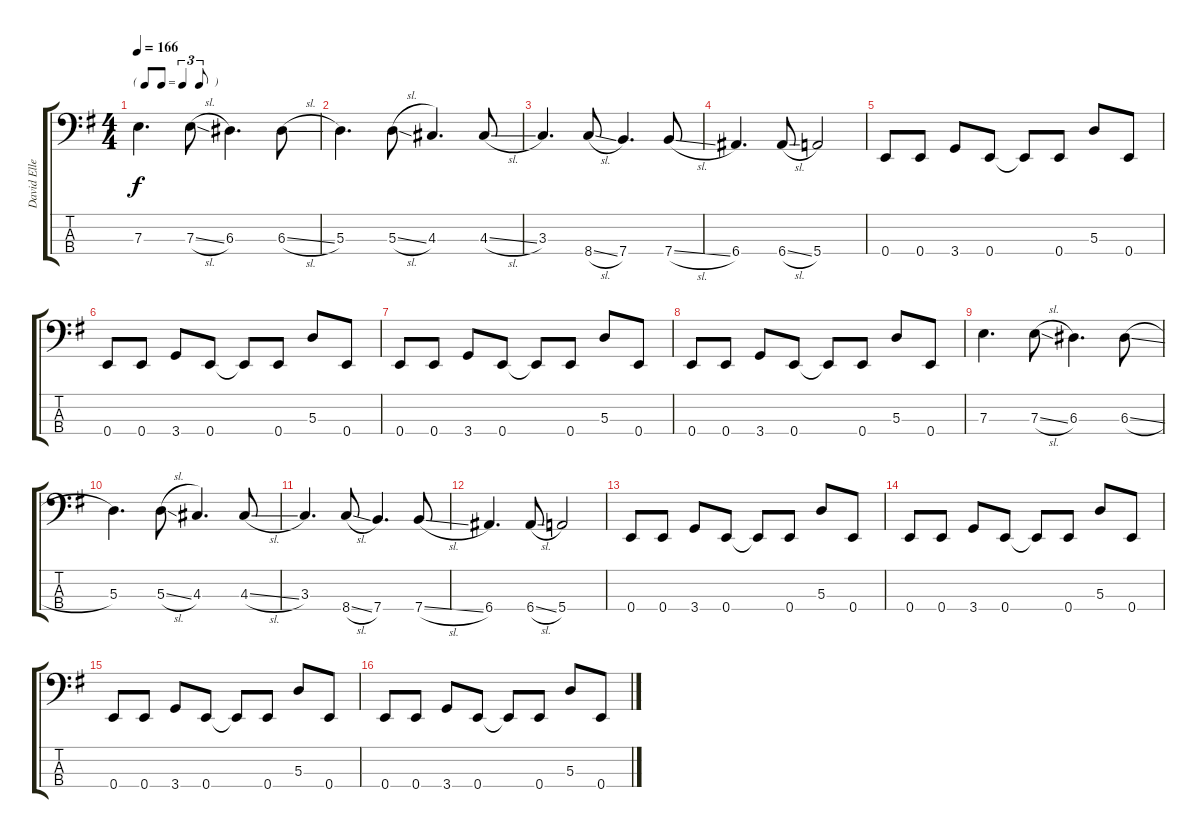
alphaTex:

\track ("David Ellefson" "David Elle") {instrument electricbasspick}
\staff {score tabs}
\tuning (G2 D2 A1 E1) {hide}
\ts (4 4)
\tf triplet8th
\tempo 166
\clef f4
\ks g
7.3.4{d dy f instrument electricbasspick} 7.3{sl}.8 6.3.4{d} 6.3{sl}.8 |
5.3.4{d} 5.3{sl}.8 4.3.4{d} 4.3{sl}.8 |
3.3.4{d} 8.4{sl}.8 7.4.4{d} 7.4{sl}.8 |
6.4.4{d} 6.4{sl}.8 5.4.2 |
0.4.8 0.4.8 3.4.8 0.4.8 0.4{t}.8 0.4.8 5.3.8 0.4.8 |
0.4.8 0.4.8 3.4.8 0.4.8 0.4{t}.8 0.4.8 5.3.8 0.4.8 |
0.4.8 0.4.8 3.4.8 0.4.8 0.4{t}.8 0.4.8 5.3.8 0.4.8 |
0.4.8 0.4.8 3.4.8 0.4.8 0.4{t}.8 0.4.8 5.3.8 0.4.8 |
7.3.4{d} 7.3{sl}.8 6.3.4{d} 6.3{sl}.8 |
5.3.4{d} 5.3{sl}.8 4.3.4{d} 4.3{sl}.8 |
3.3.4{d} 8.4{sl}.8 7.4.4{d} 7.4{sl}.8 |
6.4.4{d} 6.4{sl}.8 5.4.2 |
0.4.8 0.4.8 3.4.8 0.4.8 0.4{t}.8 0.4.8 5.3.8 0.4.8 |
0.4.8 0.4.8 3.4.8 0.4.8 0.4{t}.8 0.4.8 5.3.8 0.4.8 |
0.4.8 0.4.8 3.4.8 0.4.8 0.4{t}.8 0.4.8 5.3.8 0.4.8 |
0.4.8 0.4.8 3.4.8 0.4.8 0.4{t}.8 0.4.8 5.3.8 0.4.8
